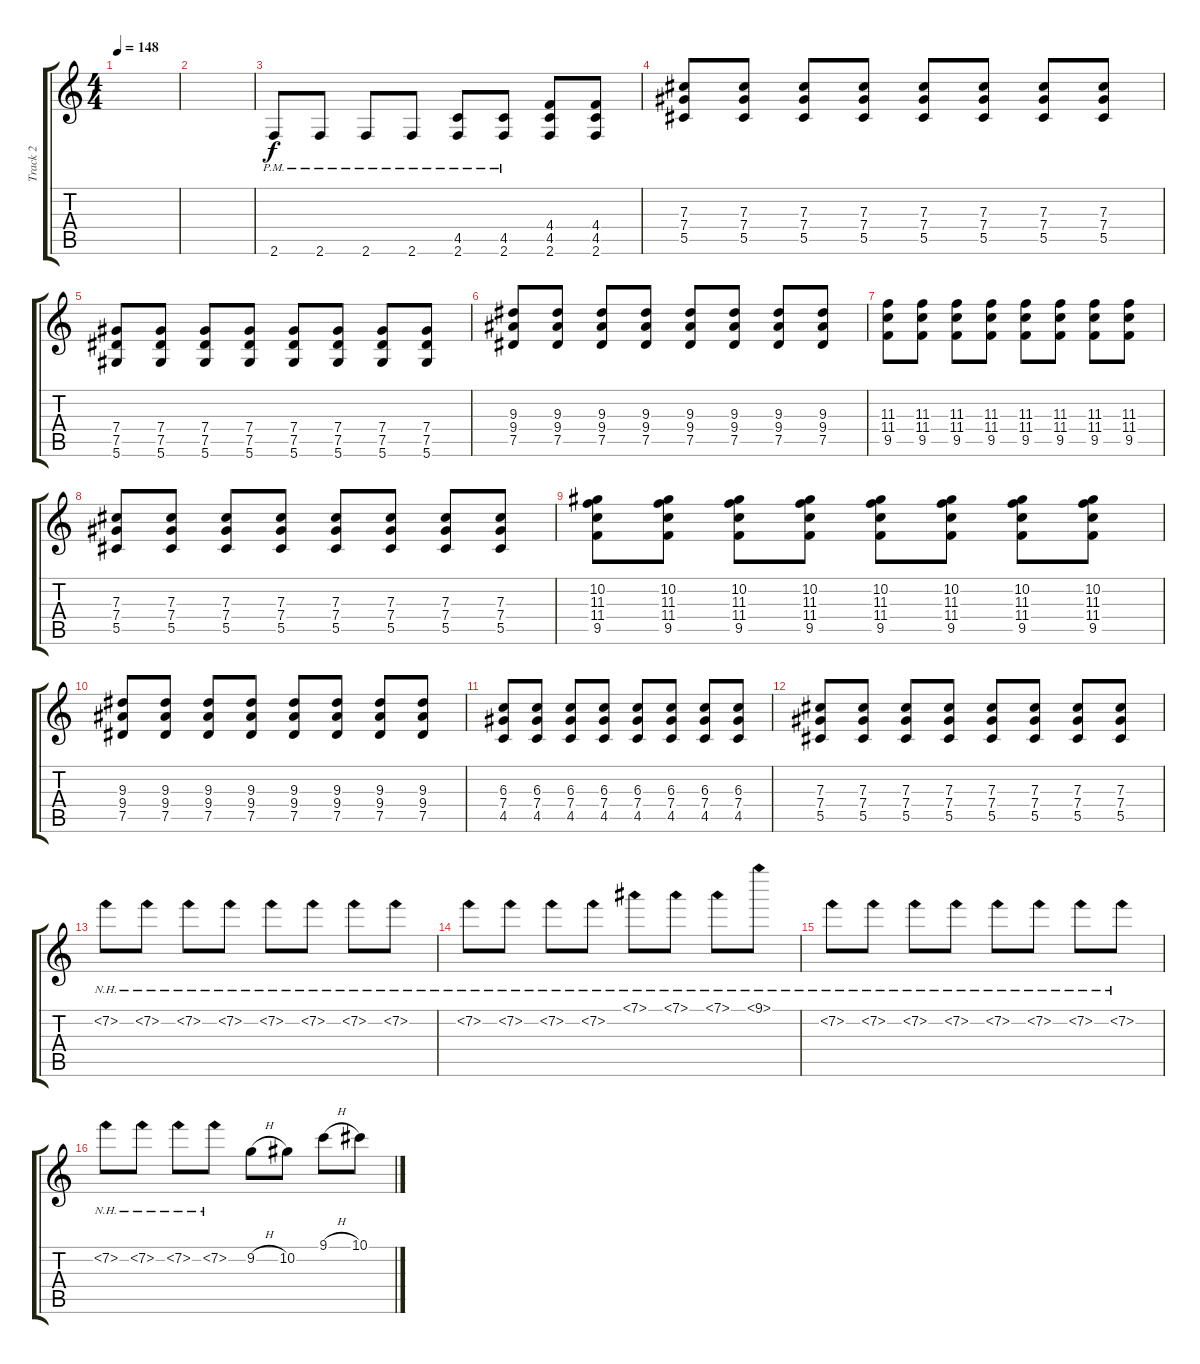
\track ("Track 2" "Track 2") {instrument overdrivenguitar}
\staff {score tabs}
\tuning (Eb4 Bb3 Gb3 Db3 Ab2 Eb2) {hide}
\ts (4 4)
\tempo 148
\clef g2
\ks c
|
|
2.6{pm}.8{volume 10} 2.6{pm}.8 2.6{pm}.8 2.6{pm}.8 (4.5{pm} 2.6{pm}).8 (4.5{pm} 2.6{pm}).8 (4.4 4.5 2.6).8 (4.4 4.5 2.6).8 |
(7.3 7.4 5.5).8 (7.3 7.4 5.5).8 (7.3 7.4 5.5).8 (7.3 7.4 5.5).8 (7.3 7.4 5.5).8 (7.3 7.4 5.5).8 (7.3 7.4 5.5).8 (7.3 7.4 5.5).8 |
(7.4 7.5 5.6).8 (7.4 7.5 5.6).8 (7.4 7.5 5.6).8 (7.4 7.5 5.6).8 (7.4 7.5 5.6).8 (7.4 7.5 5.6).8 (7.4 7.5 5.6).8 (7.4 7.5 5.6).8 |
(9.3 9.4 7.5).8 (9.3 9.4 7.5).8 (9.3 9.4 7.5).8 (9.3 9.4 7.5).8 (9.3 9.4 7.5).8 (9.3 9.4 7.5).8 (9.3 9.4 7.5).8 (9.3 9.4 7.5).8 |
(11.3 11.4 9.5).8 (11.3 11.4 9.5).8 (11.3 11.4 9.5).8 (11.3 11.4 9.5).8 (11.3 11.4 9.5).8 (11.3 11.4 9.5).8 (11.3 11.4 9.5).8 (11.3 11.4 9.5).8 |
(7.3 7.4 5.5).8 (7.3 7.4 5.5).8 (7.3 7.4 5.5).8 (7.3 7.4 5.5).8 (7.3 7.4 5.5).8 (7.3 7.4 5.5).8 (7.3 7.4 5.5).8 (7.3 7.4 5.5).8 |
(10.2 11.3 11.4 9.5).8 (10.2 11.3 11.4 9.5).8 (10.2 11.3 11.4 9.5).8 (10.2 11.3 11.4 9.5).8 (10.2 11.3 11.4 9.5).8 (10.2 11.3 11.4 9.5).8 (10.2 11.3 11.4 9.5).8 (10.2 11.3 11.4 9.5).8 |
(9.3 9.4 7.5).8 (9.3 9.4 7.5).8 (9.3 9.4 7.5).8 (9.3 9.4 7.5).8 (9.3 9.4 7.5).8 (9.3 9.4 7.5).8 (9.3 9.4 7.5).8 (9.3 9.4 7.5).8 |
(6.3 7.4 4.5).8 (6.3 7.4 4.5).8 (6.3 7.4 4.5).8 (6.3 7.4 4.5).8 (6.3 7.4 4.5).8 (6.3 7.4 4.5).8 (6.3 7.4 4.5).8 (6.3 7.4 4.5).8 |
(7.3 7.4 5.5).8 (7.3 7.4 5.5).8 (7.3 7.4 5.5).8 (7.3 7.4 5.5).8 (7.3 7.4 5.5).8 (7.3 7.4 5.5).8 (7.3 7.4 5.5).8 (7.3 7.4 5.5).8 |
7.2{nh}.8 7.2{nh}.8 7.2{nh}.8 7.2{nh}.8 7.2{nh}.8 7.2{nh}.8 7.2{nh}.8 7.2{nh}.8 |
7.2{nh}.8 7.2{nh}.8 7.2{nh}.8 7.2{nh}.8 7.1{nh}.8 7.1{nh}.8 7.1{nh}.8 9.1{nh}.8 |
7.2{nh}.8 7.2{nh}.8 7.2{nh}.8 7.2{nh}.8 7.2{nh}.8 7.2{nh}.8 7.2{nh}.8 7.2{nh}.8 |
7.2{nh}.8 7.2{nh}.8 7.2{nh}.8 7.2{nh}.8 9.2{h}.8 10.2.8 9.1{h}.8 10.1.8
